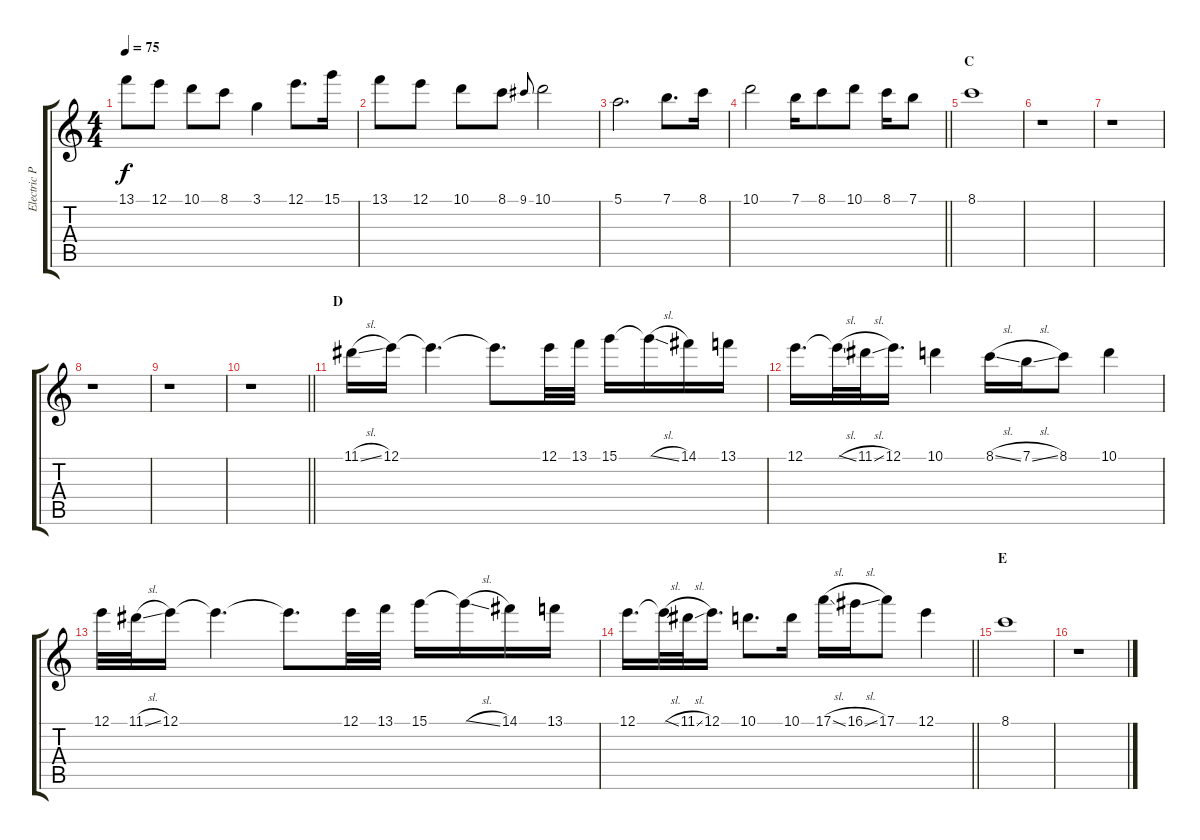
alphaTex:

\track ("Electric Piano/Jazz Guitar" "Electric P") {instrument electricguitarjazz}
\staff {score tabs}
\tuning (E4 B3 G3 D3 A2 E2) {hide}
\ts (4 4)
\tempo 75
\clef g2
\ks c
13.1.8{dy f} 12.1.8 10.1.8 8.1.8 3.1.4 12.1.8{d} 15.1.16 |
13.1.8 12.1.8 10.1.8 8.1.8 9.1.8{gr onbeat} 10.1.2 |
5.1.2{d} 7.1.8{d} 8.1.16 |
\barLineRight lightlight
10.1.2 7.1.16 8.1.8 10.1.8 8.1.16 7.1.8 |
\section ("" "C")
8.1.1 |
r.1 |
r.1 |
r.1 |
r.1 |
\barLineRight lightlight
r.1 |
\section ("" "D")
11.1{sl}.16{volume 16 instrument electricguitarjazz} 12.1.16 12.1{t}.4{d} 12.1{t}.8{d} 12.1.32 13.1.32 15.1.16 15.1{sl t}.16 14.1.16 13.1.16 |
12.1.16{d} 12.1{sl t}.32 11.1{sl}.32 12.1.16{d} 10.1.4 8.1{sl}.16 7.1{sl}.16 8.1.8 10.1.4 |
12.1.32 11.1{sl}.32 12.1.16 12.1{t}.4{d} 12.1{t}.8{d} 12.1.32 13.1.32 15.1.16 15.1{sl t}.16 14.1.16 13.1.16 |
\barLineRight lightlight
12.1.16{d} 12.1{sl t}.32 11.1{sl}.32 12.1.16{d} 10.1.8{d} 10.1.16 17.1{sl}.16 16.1{sl}.16 17.1.8 12.1.4 |
\section ("" "E")
8.1.1 |
r.1
